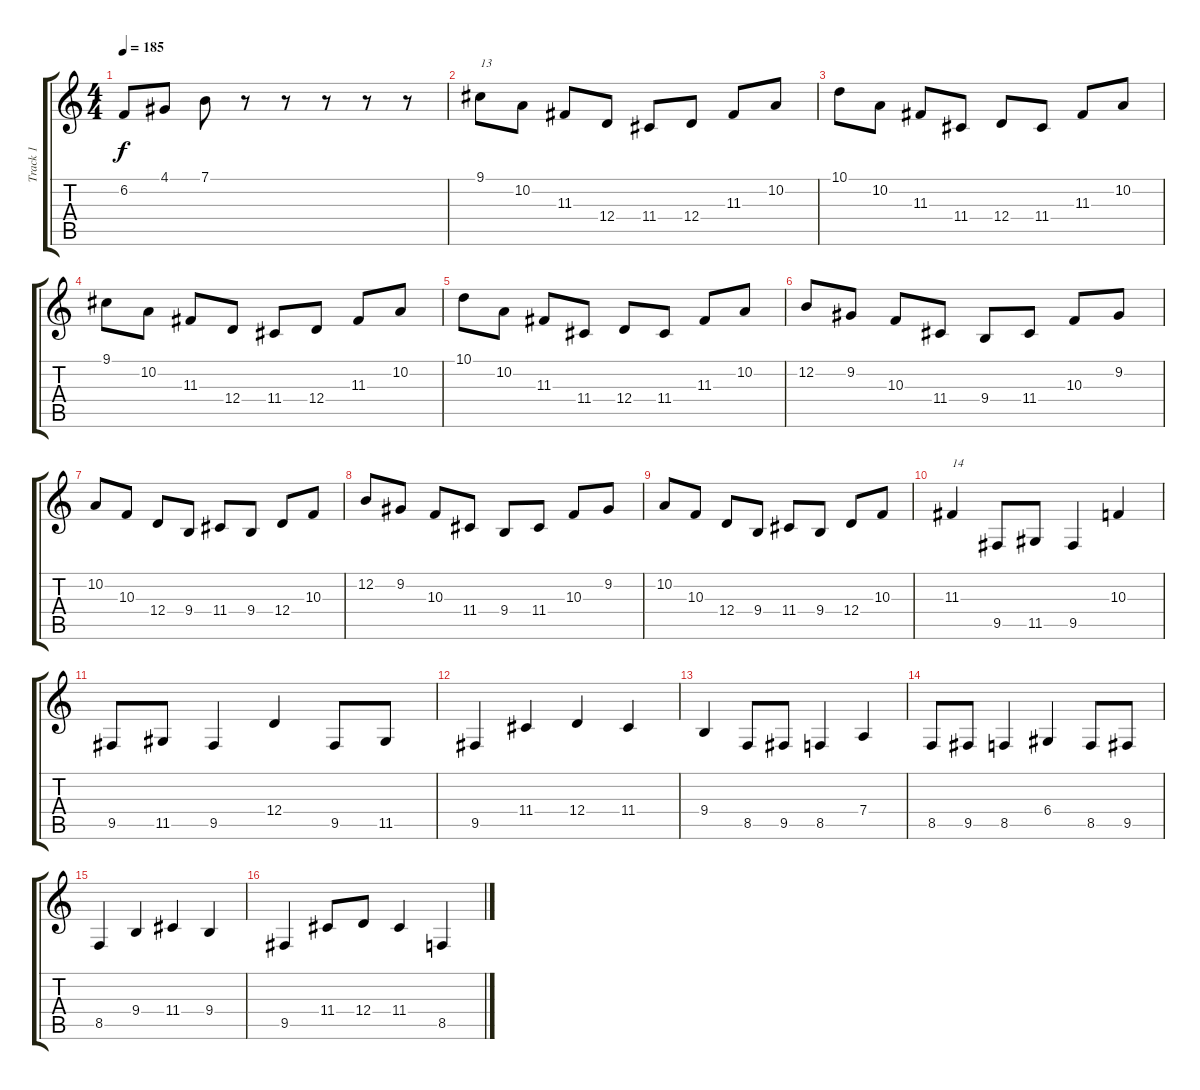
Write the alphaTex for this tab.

\track ("Track 1" "Track 1") {instrument violin}
\staff {score tabs}
\tuning (E4 B3 G3 D3 A2 E2) {hide}
\ts (4 4)
\tempo 185
\clef g2
\ks c
6.2.8{dy f} 4.1.8 7.1.8 r.8 r.8 r.8 r.8 r.8 |
\section ("" "")
9.1.8{txt "13"} 10.2.8 11.3.8 12.4.8 11.4.8 12.4.8 11.3.8 10.2.8 |
10.1.8 10.2.8 11.3.8 11.4.8 12.4.8 11.4.8 11.3.8 10.2.8 |
9.1.8 10.2.8 11.3.8 12.4.8 11.4.8 12.4.8 11.3.8 10.2.8 |
10.1.8 10.2.8 11.3.8 11.4.8 12.4.8 11.4.8 11.3.8 10.2.8 |
12.2.8 9.2.8 10.3.8 11.4.8 9.4.8 11.4.8 10.3.8 9.2.8 |
10.2.8 10.3.8 12.4.8 9.4.8 11.4.8 9.4.8 12.4.8 10.3.8 |
12.2.8 9.2.8 10.3.8 11.4.8 9.4.8 11.4.8 10.3.8 9.2.8 |
10.2.8 10.3.8 12.4.8 9.4.8 11.4.8 9.4.8 12.4.8 10.3.8 |
\section ("" "")
11.3.4{txt "14"} 9.5.8 11.5.8 9.5.4 10.3.4 |
9.5.8 11.5.8 9.5.4 12.4.4 9.5.8 11.5.8 |
9.5.4 11.4.4 12.4.4 11.4.4 |
9.4.4 8.5.8 9.5.8 8.5.4 7.4.4 |
8.5.8 9.5.8 8.5.4 6.4.4 8.5.8 9.5.8 |
8.5.4 9.4.4 11.4.4 9.4.4 |
9.5.4 11.4.8 12.4.8 11.4.4 8.5.4
